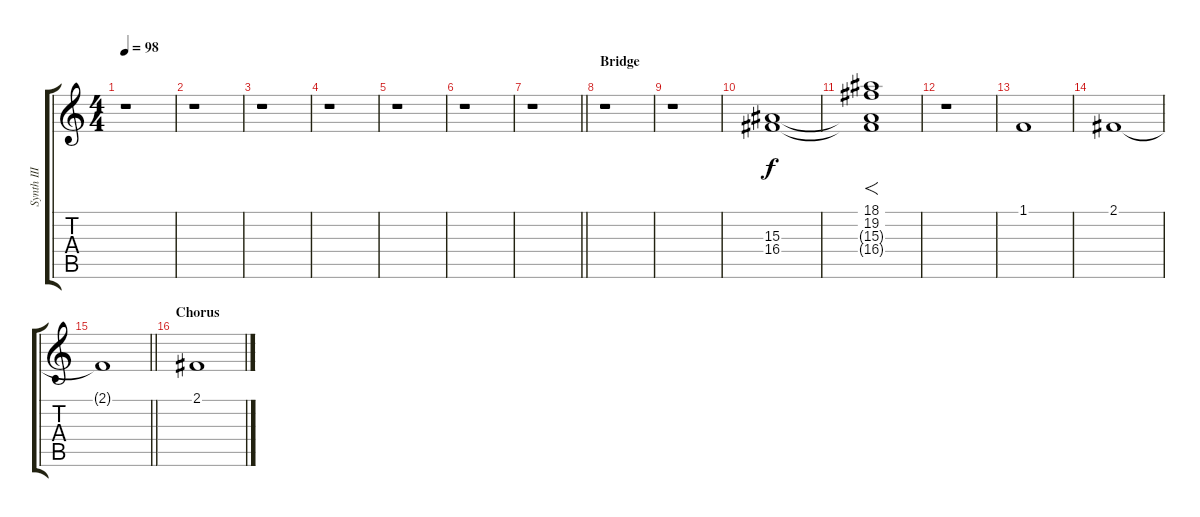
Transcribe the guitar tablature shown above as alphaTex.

\track ("Synth III (Banks)" "Synth III ") {instrument tremolostrings}
\staff {score tabs}
\tuning (E4 B3 G3 D3 A2 E2) {hide}
\ts (4 4)
\tempo 98
\clef g2
\ks c
r.1{dy f} |
r.1 |
r.1 |
r.1 |
r.1 |
r.1 |
\barLineRight lightlight
r.1 |
\section ("" "Bridge")
r.1 |
r.1 |
(15.3 16.4).1 |
(18.1 19.2 15.3{t} 16.4{t}).1{f} |
r.1 |
1.1.1 |
2.1.1 |
\barLineRight lightlight
2.1{t}.1 |
\section ("" "Chorus")
2.1.1
